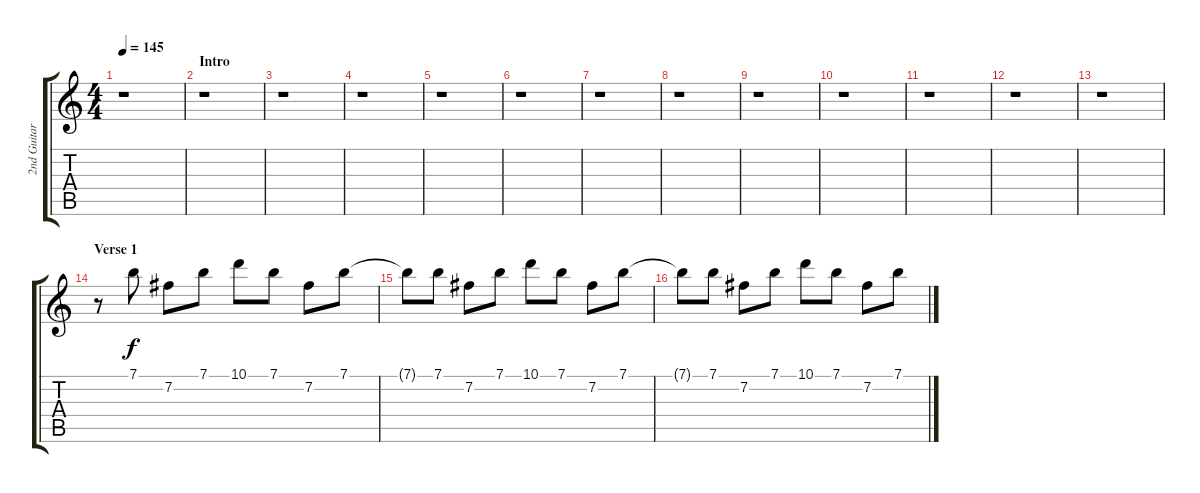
\track ("2nd Guitar" "2nd Guitar") {instrument acousticguitarsteel}
\staff {score tabs}
\tuning (E4 B3 G3 D3 A2 E2) {hide}
\ts (4 4)
\tempo 145
\clef g2
\ks c
r.1{dy f instrument acousticguitarsteel} |
\section ("" "Intro")
r.1 |
r.1 |
r.1 |
r.1 |
r.1 |
r.1 |
r.1 |
r.1 |
r.1 |
r.1 |
r.1 |
r.1 |
\section ("" "Verse 1")
r.8 7.1.8 7.2.8 7.1.8 10.1.8 7.1.8 7.2.8 7.1.8 |
7.1{t}.8 7.1.8 7.2.8 7.1.8 10.1.8 7.1.8 7.2.8 7.1.8 |
7.1{t}.8 7.1.8 7.2.8 7.1.8 10.1.8 7.1.8 7.2.8 7.1.8
